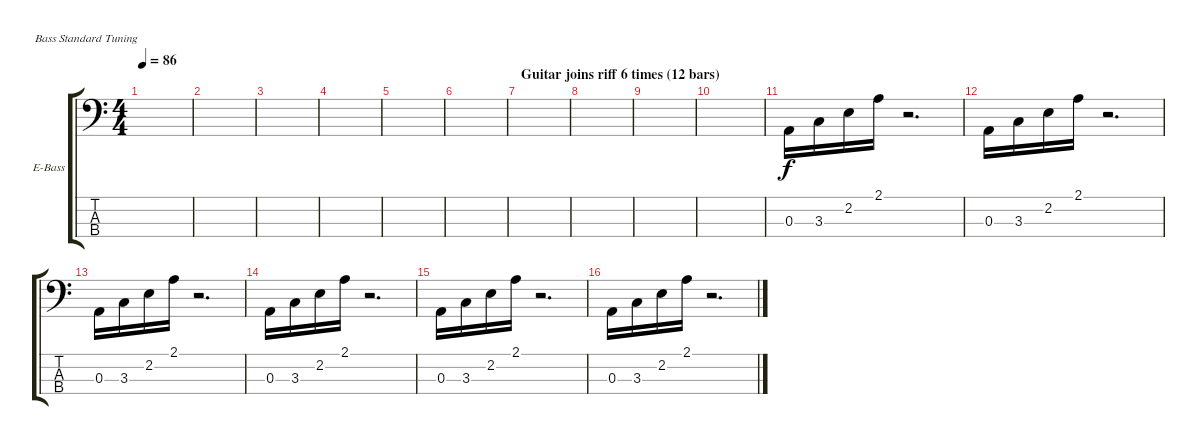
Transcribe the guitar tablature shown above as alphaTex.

\bracketExtendMode groupsimilarinstruments
\firstSystemTrackNameOrientation horizontal
\otherSystemsTrackNameOrientation horizontal
\track ("Bass(Thompson)" "E-Bass") {instrument electricbasspick}
\staff {score tabs}
\tuning (G2 D2 A1 E1)
\ts (4 4)
\tempo 86
\clef f4
\ks c
|
|
|
|
|
|
\section ("" "Guitar joins riff 6 times (12 bars)")
|
|
|
|
0.3.16 3.3.16 2.2.16 2.1.16 r.2{d} |
0.3.16 3.3.16 2.2.16 2.1.16 r.2{d} |
0.3.16 3.3.16 2.2.16 2.1.16 r.2{d} |
0.3.16 3.3.16 2.2.16 2.1.16 r.2{d} |
0.3.16 3.3.16 2.2.16 2.1.16 r.2{d} |
0.3.16 3.3.16 2.2.16 2.1.16 r.2{d}
